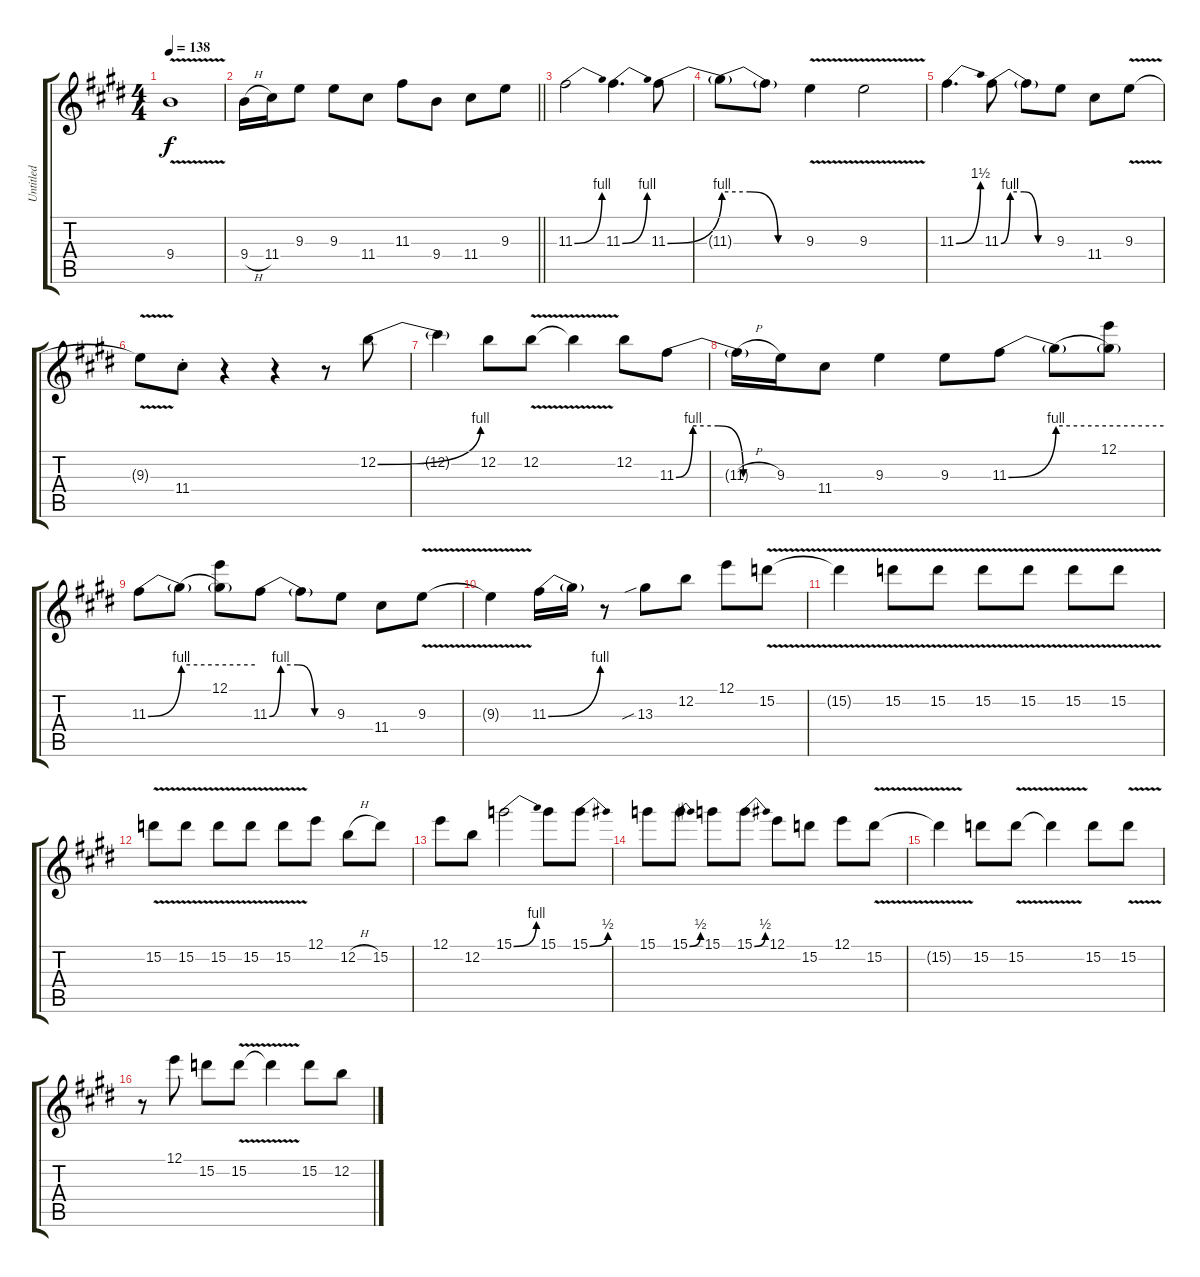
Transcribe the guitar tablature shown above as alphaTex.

\track ("Untitled" "Untitled") {instrument overdrivenguitar}
\staff {score tabs}
\tuning (E4 B3 G3 D3 A2 E2) {hide}
\ts (4 4)
\tempo 138
\clef g2
\ks c#minor
9.4{v t}.1{dy f} |
\barLineRight lightlight
9.4{h}.16 11.4.16 9.3.8 9.3.8 11.4.8 11.3.8 9.4.8 11.4.8 9.3.8 |
\ks e
11.3{be (bend 0 0 60 4)}.2 11.3{be (bend 0 0 60 4)}.4{d} 11.3{be (bend 0 0 60 4)}.8 |
\ks c#minor
11.3{be (custom 0 4 20 4 40 0 60 0) t}.8 11.3{t}.8 9.3{v}.4 9.3{v}.2 |
11.3{be (bend 0 0 60 6)}.4{d} 11.3{be (custom 0 0 10 4 25 4 40 0 60 0)}.8 11.3{t}.8 9.3.8 11.4.8 9.3{v}.8 |
\ks e
9.3{v t}.8 11.4{st}.8 r.4 r.4 r.8 12.2{be (bend 0 0 60 4)}.8 |
\ks c#minor
12.2{t}.4 12.2.8 12.2{v}.8 12.2{v t}.4 12.2.8 11.3{be (custom 0 0 10 4 25 4 40 0 60 0)}.8 |
11.3{h t}.16 9.3.16 11.4.8 9.3.4 9.3.8 11.3{be (bend 0 0 60 4)}.8 11.3{be (hold 0 4 60 4) t}.8 (12.1 11.3{t}).8 |
11.3{be (bend 0 0 60 4)}.8 11.3{be (hold 0 4 60 4) t}.8 (12.1 11.3{t}).8 11.3{be (custom 0 0 10 4 25 4 40 0 60 0)}.8 11.3{t}.8 9.3.8 11.4.8 9.3{v}.8 |
\ks e
9.3{v t}.4 11.3{be (bend 0 0 60 4)}.16 11.3{t}.16 r.8 13.3{sib}.8 12.2.8 12.1.8 15.2{v}.8 |
\ks c#minor
15.2{v t}.4 15.2{v}.8 15.2{v}.8 15.2{v}.8 15.2{v}.8 15.2{v}.8 15.2{v}.8 |
15.2{v}.8 15.2{v}.8 15.2{v}.8 15.2{v}.8 15.2{v}.8 12.1.8 12.2{h}.8 15.2.8 |
12.1.8 12.2.8 15.1{be (bend 0 0 60 4)}.2 15.1.8 15.1{be (bend 0 0 60 2)}.8 |
\ks e
15.1.8 15.1{be (bend 0 0 60 2)}.8 15.1.8 15.1{be (bend 0 0 60 2)}.8 12.1.8 15.2.8 12.1.8 15.2{v}.8 |
\ks c#minor
15.2{v t}.4 15.2.8 15.2{v}.8 15.2{v t}.4 15.2.8 15.2{v}.8 |
r.8 12.1.8 15.2.8 15.2{v}.8 15.2{v t}.4 15.2.8 12.2.8
